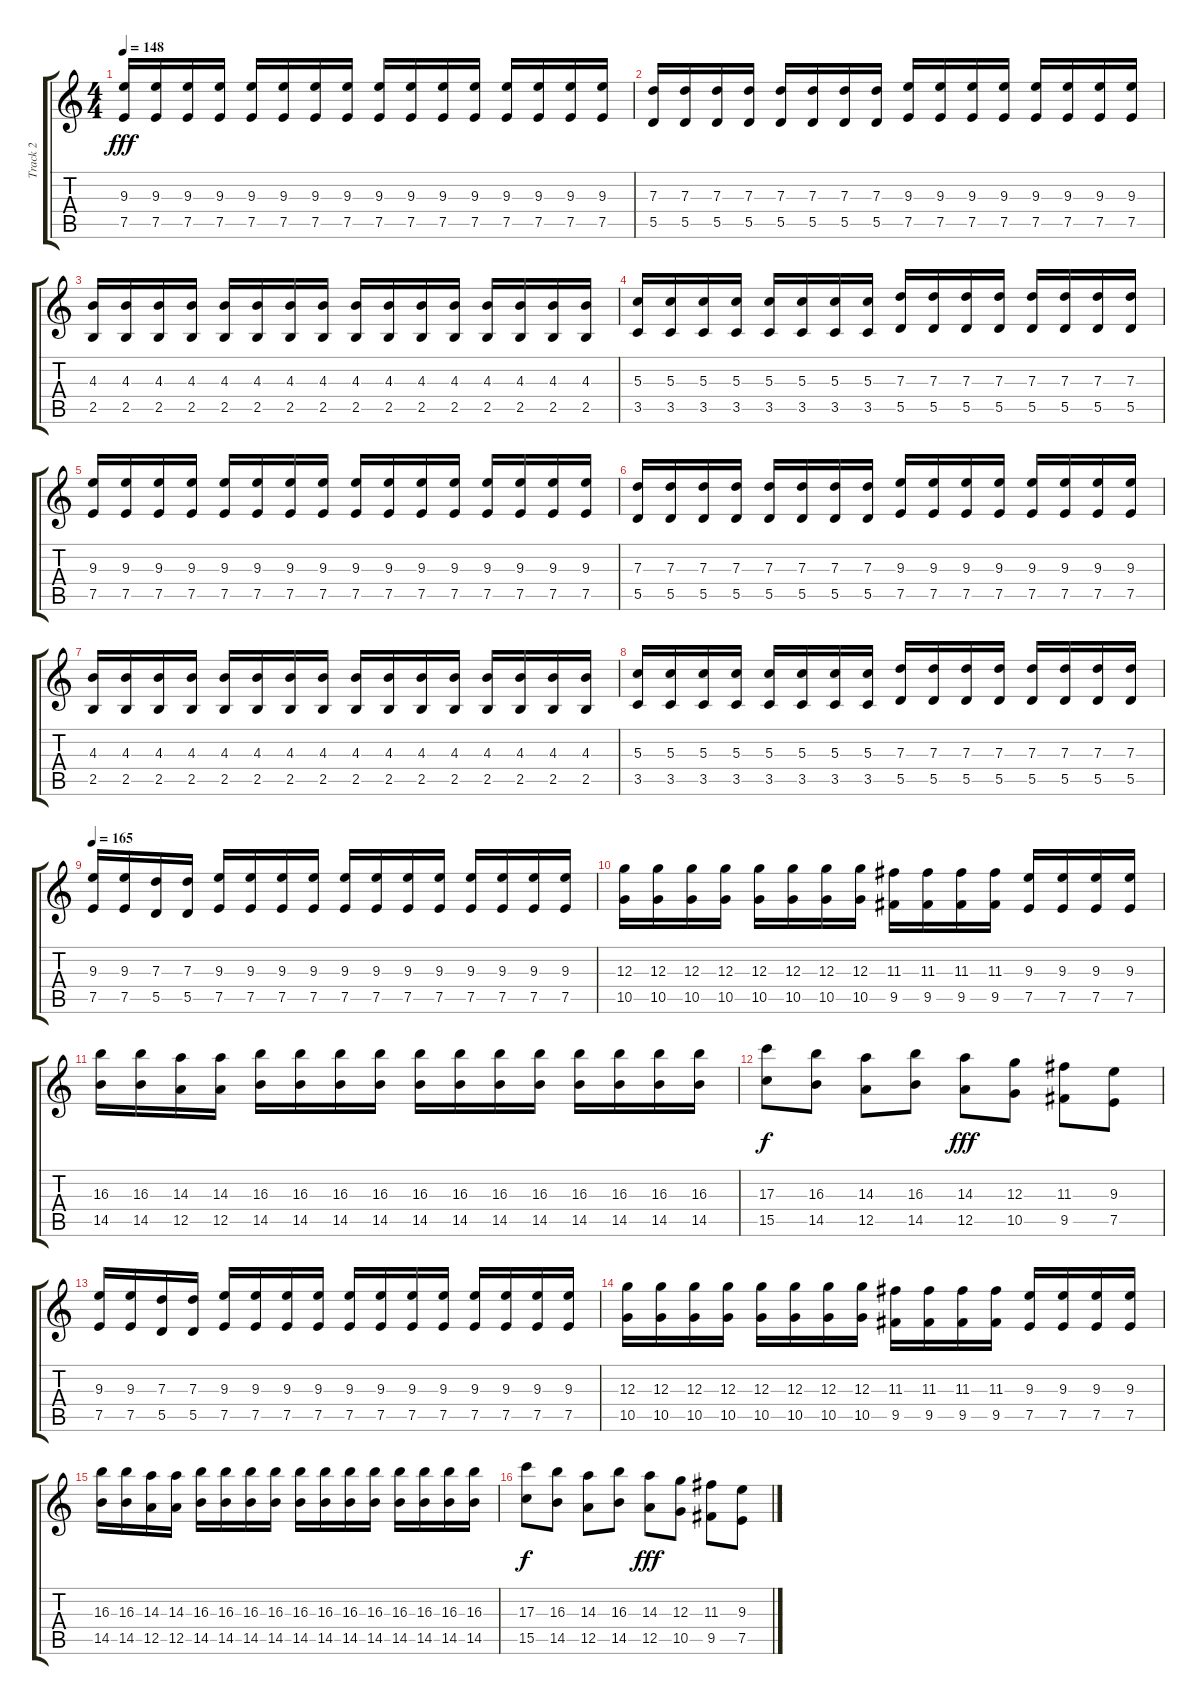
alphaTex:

\track ("Track 2" "Track 2") {instrument distortionguitar}
\staff {score tabs}
\tuning (E4 B3 G3 D3 A2 D2) {hide}
\ts (4 4)
\tempo 148
\clef g2
\ks c
(9.3 7.5).16{dy fff} (9.3 7.5).16 (9.3 7.5).16 (9.3 7.5).16 (9.3 7.5).16 (9.3 7.5).16 (9.3 7.5).16 (9.3 7.5).16 (9.3 7.5).16 (9.3 7.5).16 (9.3 7.5).16 (9.3 7.5).16 (9.3 7.5).16 (9.3 7.5).16 (9.3 7.5).16 (9.3 7.5).16 |
(7.3 5.5).16 (7.3 5.5).16 (7.3 5.5).16 (7.3 5.5).16 (7.3 5.5).16 (7.3 5.5).16 (7.3 5.5).16 (7.3 5.5).16 (9.3 7.5).16 (9.3 7.5).16 (9.3 7.5).16 (9.3 7.5).16 (9.3 7.5).16 (9.3 7.5).16 (9.3 7.5).16 (9.3 7.5).16 |
(4.3 2.5).16 (4.3 2.5).16 (4.3 2.5).16 (4.3 2.5).16 (4.3 2.5).16 (4.3 2.5).16 (4.3 2.5).16 (4.3 2.5).16 (4.3 2.5).16 (4.3 2.5).16 (4.3 2.5).16 (4.3 2.5).16 (4.3 2.5).16 (4.3 2.5).16 (4.3 2.5).16 (4.3 2.5).16 |
(5.3 3.5).16 (5.3 3.5).16 (5.3 3.5).16 (5.3 3.5).16 (5.3 3.5).16 (5.3 3.5).16 (5.3 3.5).16 (5.3 3.5).16 (7.3 5.5).16 (7.3 5.5).16 (7.3 5.5).16 (7.3 5.5).16 (7.3 5.5).16 (7.3 5.5).16 (7.3 5.5).16 (7.3 5.5).16 |
(9.3 7.5).16 (9.3 7.5).16 (9.3 7.5).16 (9.3 7.5).16 (9.3 7.5).16 (9.3 7.5).16 (9.3 7.5).16 (9.3 7.5).16 (9.3 7.5).16 (9.3 7.5).16 (9.3 7.5).16 (9.3 7.5).16 (9.3 7.5).16 (9.3 7.5).16 (9.3 7.5).16 (9.3 7.5).16 |
(7.3 5.5).16 (7.3 5.5).16 (7.3 5.5).16 (7.3 5.5).16 (7.3 5.5).16 (7.3 5.5).16 (7.3 5.5).16 (7.3 5.5).16 (9.3 7.5).16 (9.3 7.5).16 (9.3 7.5).16 (9.3 7.5).16 (9.3 7.5).16 (9.3 7.5).16 (9.3 7.5).16 (9.3 7.5).16 |
(4.3 2.5).16 (4.3 2.5).16 (4.3 2.5).16 (4.3 2.5).16 (4.3 2.5).16 (4.3 2.5).16 (4.3 2.5).16 (4.3 2.5).16 (4.3 2.5).16 (4.3 2.5).16 (4.3 2.5).16 (4.3 2.5).16 (4.3 2.5).16 (4.3 2.5).16 (4.3 2.5).16 (4.3 2.5).16 |
(5.3 3.5).16 (5.3 3.5).16 (5.3 3.5).16 (5.3 3.5).16 (5.3 3.5).16 (5.3 3.5).16 (5.3 3.5).16 (5.3 3.5).16 (7.3 5.5).16 (7.3 5.5).16 (7.3 5.5).16 (7.3 5.5).16 (7.3 5.5).16 (7.3 5.5).16 (7.3 5.5).16 (7.3 5.5).16 |
\tempo 165
(9.3 7.5).16 (9.3 7.5).16 (7.3 5.5).16 (7.3 5.5).16 (9.3 7.5).16 (9.3 7.5).16 (9.3 7.5).16 (9.3 7.5).16 (9.3 7.5).16 (9.3 7.5).16 (9.3 7.5).16 (9.3 7.5).16 (9.3 7.5).16 (9.3 7.5).16 (9.3 7.5).16 (9.3 7.5).16 |
(12.3 10.5).16 (12.3 10.5).16 (12.3 10.5).16 (12.3 10.5).16 (12.3 10.5).16 (12.3 10.5).16 (12.3 10.5).16 (12.3 10.5).16 (11.3 9.5).16 (11.3 9.5).16 (11.3 9.5).16 (11.3 9.5).16 (9.3 7.5).16 (9.3 7.5).16 (9.3 7.5).16 (9.3 7.5).16 |
(16.3 14.5).16 (16.3 14.5).16 (14.3 12.5).16 (14.3 12.5).16 (16.3 14.5).16 (16.3 14.5).16 (16.3 14.5).16 (16.3 14.5).16 (16.3 14.5).16 (16.3 14.5).16 (16.3 14.5).16 (16.3 14.5).16 (16.3 14.5).16 (16.3 14.5).16 (16.3 14.5).16 (16.3 14.5).16 |
(17.3 15.5).8{dy f} (16.3 14.5).8 (14.3 12.5).8 (16.3 14.5).8 (14.3 12.5).8{dy fff} (12.3 10.5).8 (11.3 9.5).8 (9.3 7.5).8 |
(9.3 7.5).16 (9.3 7.5).16 (7.3 5.5).16 (7.3 5.5).16 (9.3 7.5).16 (9.3 7.5).16 (9.3 7.5).16 (9.3 7.5).16 (9.3 7.5).16 (9.3 7.5).16 (9.3 7.5).16 (9.3 7.5).16 (9.3 7.5).16 (9.3 7.5).16 (9.3 7.5).16 (9.3 7.5).16 |
(12.3 10.5).16 (12.3 10.5).16 (12.3 10.5).16 (12.3 10.5).16 (12.3 10.5).16 (12.3 10.5).16 (12.3 10.5).16 (12.3 10.5).16 (11.3 9.5).16 (11.3 9.5).16 (11.3 9.5).16 (11.3 9.5).16 (9.3 7.5).16 (9.3 7.5).16 (9.3 7.5).16 (9.3 7.5).16 |
(16.3 14.5).16 (16.3 14.5).16 (14.3 12.5).16 (14.3 12.5).16 (16.3 14.5).16 (16.3 14.5).16 (16.3 14.5).16 (16.3 14.5).16 (16.3 14.5).16 (16.3 14.5).16 (16.3 14.5).16 (16.3 14.5).16 (16.3 14.5).16 (16.3 14.5).16 (16.3 14.5).16 (16.3 14.5).16 |
(17.3 15.5).8{dy f} (16.3 14.5).8 (14.3 12.5).8 (16.3 14.5).8 (14.3 12.5).8{dy fff} (12.3 10.5).8 (11.3 9.5).8 (9.3 7.5).8
